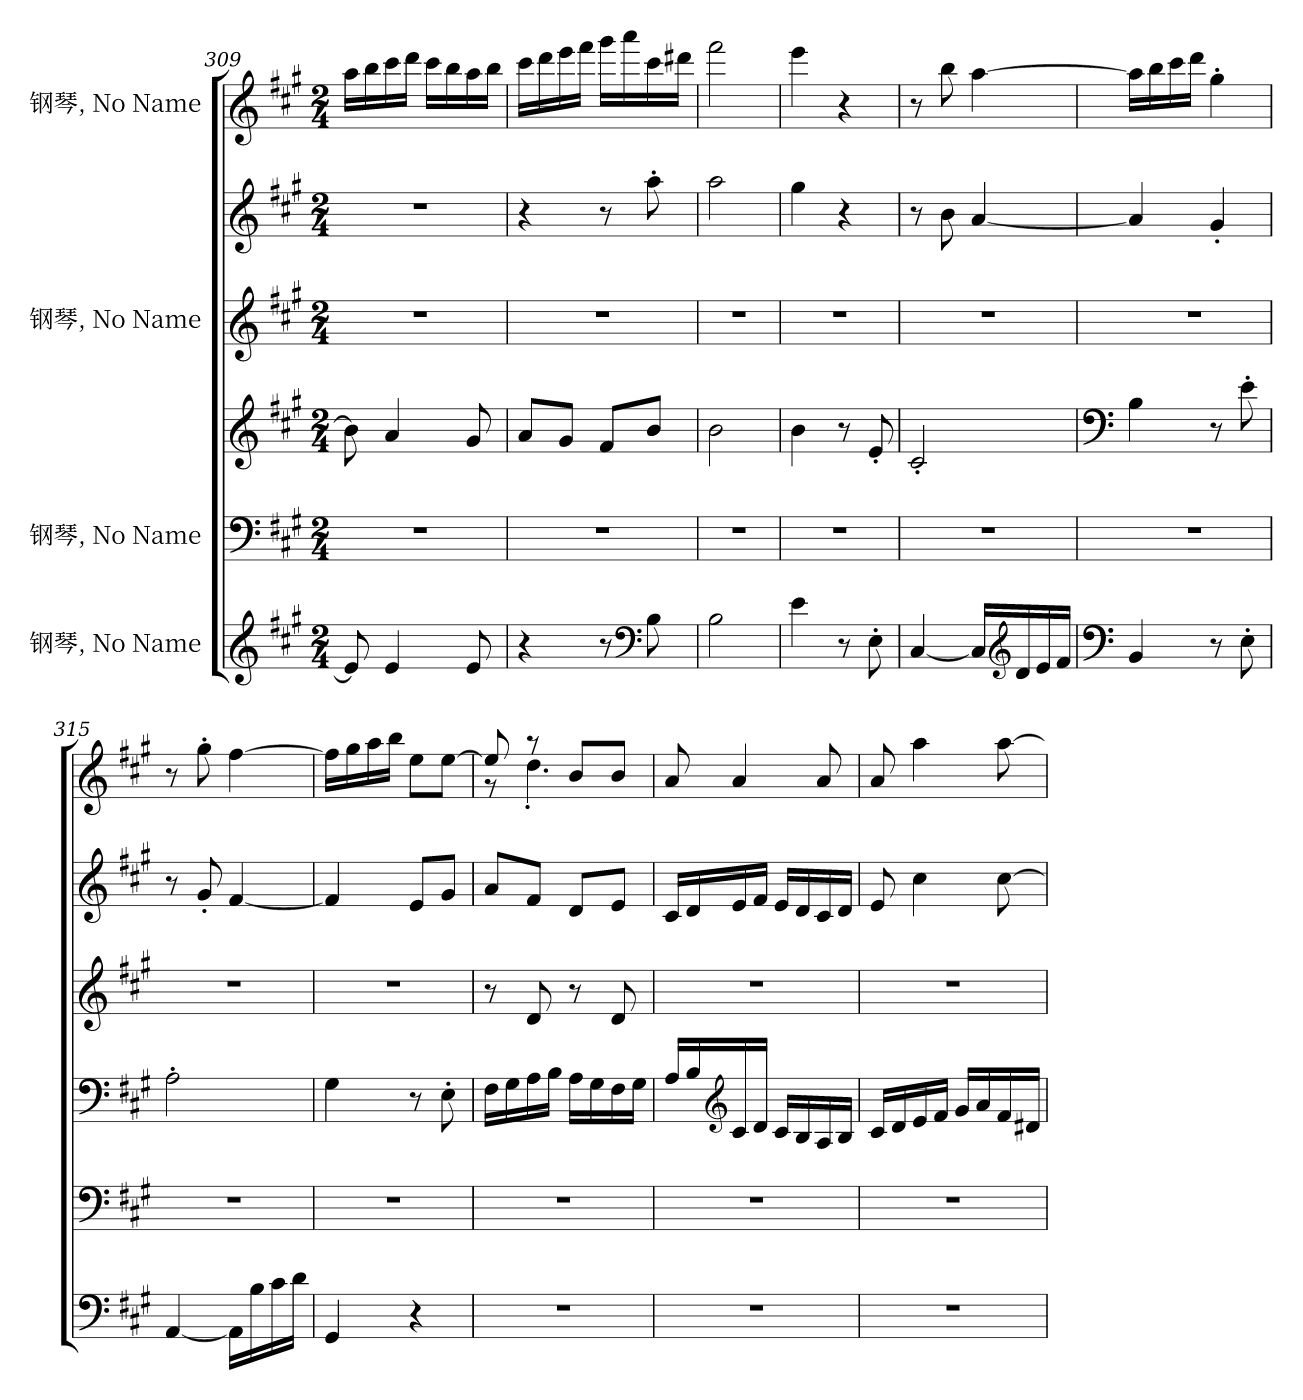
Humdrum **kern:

**kern	**kern	**kern	**kern	**kern	**kern
*part4	*part3	*part3	*part2	*part2	*part1
*staff6	*staff5	*staff4	*staff3	*staff2	*staff1
*I"钢琴, No Name	*I"钢琴, No Name	*	*I"钢琴, No Name	*	*I"钢琴, No Name
!!LO:LB:g=z
*clefG2	*clefF4	*clefG2	*clefG2	*clefG2	*clefG2
*k[f#c#g#]	*k[f#c#g#]	*k[f#c#g#]	*k[f#c#g#]	*k[f#c#g#]	*k[f#c#g#]
*M2/4	*M2/4	*M2/4	*M2/4	*M2/4	*M2/4
=309	=309	=309	=309	=309	=309
8e/]	2r	8b\]	2r	2r	16aa\LL
.	.	.	.	.	16bb\
4e/	.	4a/	.	.	16ccc#\
.	.	.	.	.	16ddd\JJ
.	.	.	.	.	16ccc#\LL
.	.	.	.	.	16bb\
8e/	.	8g#/	.	.	16aa\
*	*	*	*	*	*MM123
.	.	.	.	.	16bb\JJ
=310	=310	=310	=310	=310	=310
4r	2r	8a/L	2r	4r	16ccc#\LL
.	.	.	.	.	16ddd\
.	.	8g#/J	.	.	16eee\
.	.	.	.	.	16fff#\JJ
8r	.	8f#/L	.	8r	16ggg#\LL
.	.	.	.	.	16aaa\
*clefF4	*	*	*	*	*
8B\	.	8b/J	.	8aa'\	16ccc#\
*	*	*	*	*	*MM114
.	.	.	.	.	16ddd#X\JJ
=311	=311	=311	=311	=311	=311
*	*	*	*	*	*MM109
2B\	2r	2b\	2r	2aa\	2fff#\
=312	=312	=312	=312	=312	=312
*	*	*	*	*	*MM47
4e\	2r	4b\	2r	4gg#\	4eee\
8r	.	8r	.	4r	4r
8E'\	.	8e'/	.	.	.
=313	=313	=313	=313	=313	=313
*	*	*	*	*	*MM129
[4C#/	2r	2c#'/	2r	8r	8r
.	.	.	.	8b\	8bb\
*	*	*	*	*	*MM129
16C#/LL]	.	.	.	[4a/	[4aa\
*clefG2	*	*	*	*	*
16d/	.	.	.	.	.
16e/	.	.	.	.	.
16f#/JJ	.	.	.	.	.
!!LO:PB:g=z
=314	=314	=314	=314	=314	=314
*clefF4	*	*clefF4	*	*	*
*	*	*	*	*	*MM129
4BB/	2r	4B\	2r	4a/]	16aa\LL]
.	.	.	.	.	16bb\
.	.	.	.	.	16ccc#\
.	.	.	.	.	16ddd\JJ
*	*	*	*	*	*MM129
8r	.	8r	.	4g#'/	4gg#'\
8E'\	.	8e'\	.	.	.
=315	=315	=315	=315	=315	=315
*	*	*	*	*	*MM129
[4AA/	2r	2A'\	2r	8r	8r
.	.	.	.	8g#'/	8gg#'\
*	*	*	*	*	*MM129
16AA\LL]	.	.	.	[4f#/	[4ff#\
16B\	.	.	.	.	.
16c#\	.	.	.	.	.
16d\JJ	.	.	.	.	.
=316	=316	=316	=316	=316	=316
*	*	*	*	*	*MM129
4GG#/	2r	4G#\	2r	4f#/]	16ff#\LL]
.	.	.	.	.	16gg#\
.	.	.	.	.	16aa\
.	.	.	.	.	16bb\JJ
4r	.	8r	.	8e/L	8ee\L
.	.	8E'\	.	8g#/J	[8ee\J
=317	=317	=317	=317	=317	=317
*	*	*	*	*	*^
2r	2r	16F#\LL	8r	8a/L	8ee/]	8r
.	.	16G#\	.	.	.	.
.	.	16A\	8d/	8f#/J	8r	4.dd'\
.	.	16B\JJ	.	.	.	.
.	.	16A\LL	8r	8d/L	8b/L	.
.	.	16G#\	.	.	.	.
.	.	16F#\	8d/	8e/J	8b/J	.
.	.	16G#\JJ	.	.	.	.
*	*	*	*	*	*v	*v
!!LO:LB:g=z
=318	=318	=318	=318	=318	=318
2r	2r	16A/LL	2r	16c#/LL	8a/
.	.	16B/	.	16d/	.
*	*	*clefG2	*	*	*
.	.	16c#/	.	16e/	4a/
.	.	16d/JJ	.	16f#/JJ	.
.	.	16c#/LL	.	16e/LL	.
.	.	16B/	.	16d/	.
.	.	16A/	.	16c#/	8a/
.	.	16B/JJ	.	16d/JJ	.
=319	=319	=319	=319	=319	=319
2r	2r	16c#/LL	2r	8e/	8a/
.	.	16d/	.	.	.
.	.	16e/	.	4cc#\	4aa\
.	.	16f#/JJ	.	.	.
.	.	16g#/LL	.	.	.
.	.	16a/	.	.	.
.	.	16f#/	.	[8cc#\	[8aa\
.	.	16d#X/JJ	.	.	.
=	=	=	=	=	=
*-	*-	*-	*-	*-	*-
